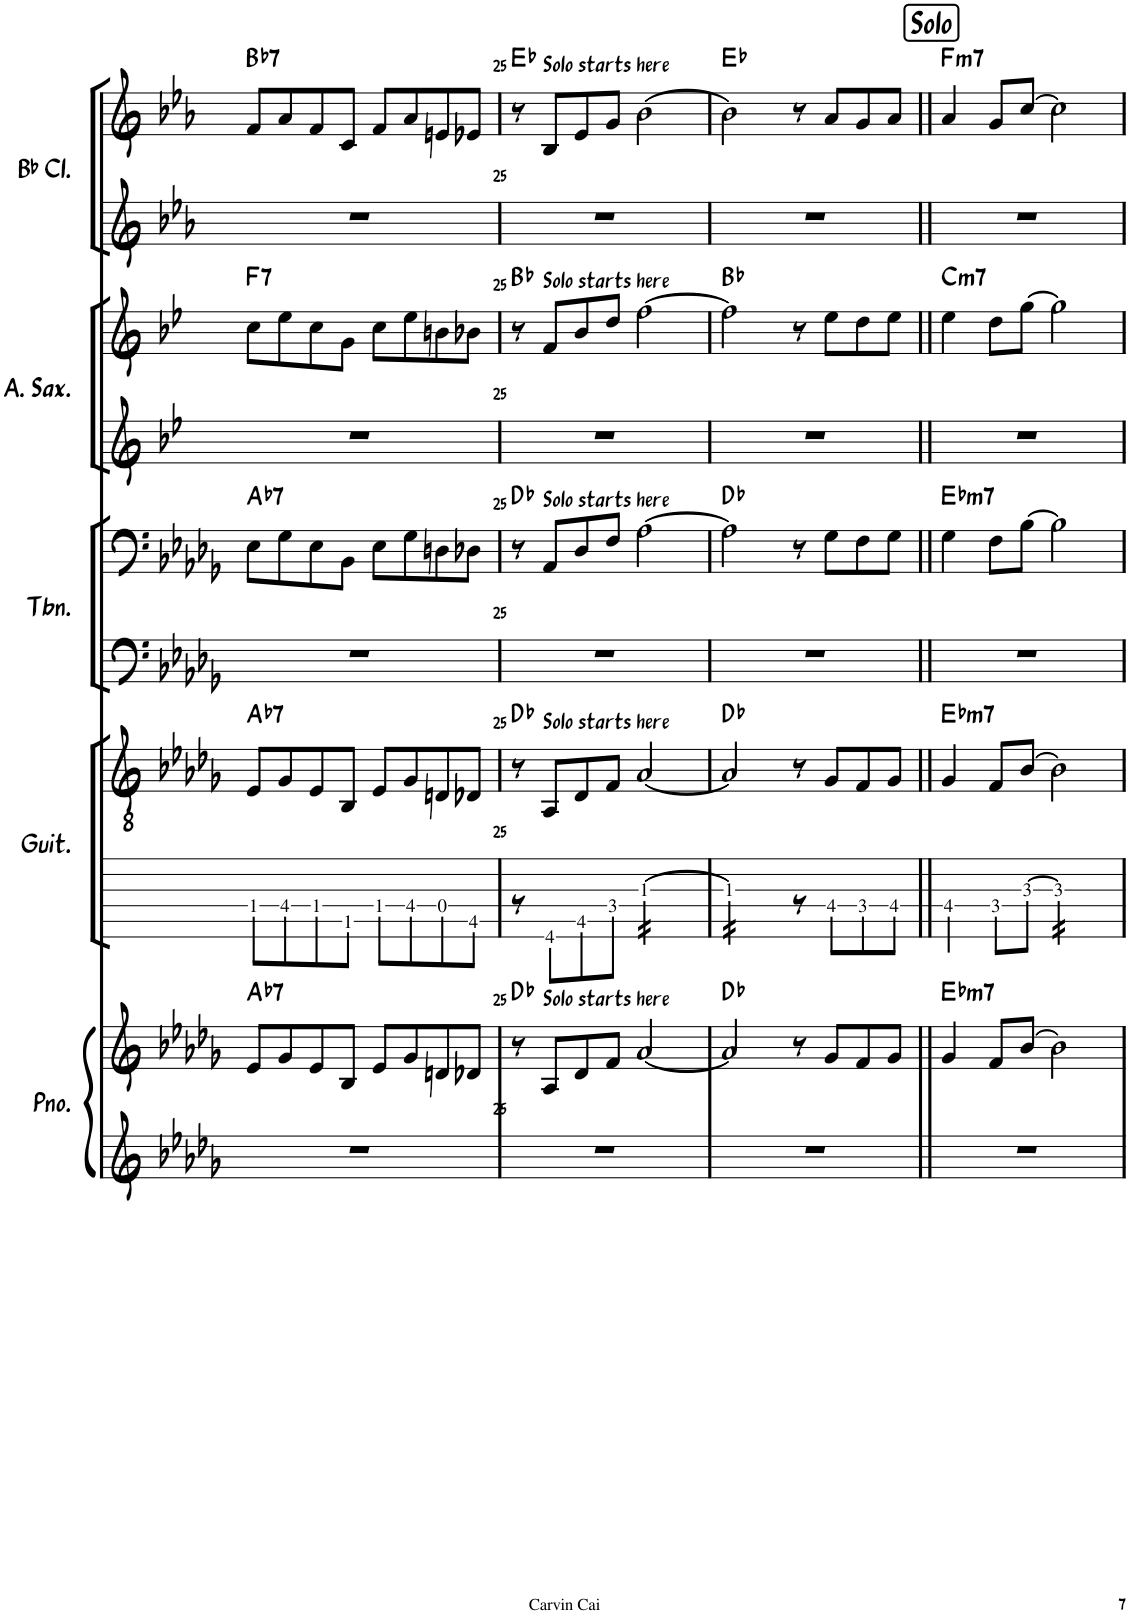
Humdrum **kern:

**kern	**kern	**harte	**kern	**kern	**harte	**kern	**kern	**harte	**kern	**kern	**harte	**kern	**kern	**harte
*part5	*part5	*part5	*part4	*part4	*part4	*part3	*part3	*part3	*part2	*part2	*part2	*part1	*part1	*part1
*staff10	*staff9	*	*staff8	*staff7	*	*staff6	*staff5	*	*staff4	*staff3	*	*staff2	*staff1	*
*I"钢琴	*	*	*I"原音吉他	*	*	*I"长号	*	*	*I"中音萨克斯	*	*	*I"降B调单簧管	*	*
!!LO:PB:g=z
*clefG2	*clefG2	*	*	*clefGv2	*	*clefF4	*clefF4	*	*clefG2	*clefG2	*	*clefG2	*clefG2	*
*	*	*	*	*	*	*	*	*	*Trd5c9	*Trd5c9	*	*Trd1c2	*Trd1c2	*
*k[b-e-a-d-g-]	*k[b-e-a-d-g-]	*	*k[b-e-a-d-g-]	*k[b-e-a-d-g-]	*	*k[b-e-a-d-g-]	*k[b-e-a-d-g-]	*	*k[b-e-]	*k[b-e-]	*	*k[b-e-a-]	*k[b-e-a-]	*
*M4/4	*M4/4	*	*M4/4	*M4/4	*	*M4/4	*M4/4	*	*M4/4	*M4/4	*	*M4/4	*M4/4	*
=24	=24	=24	=24	=24	=24	=24	=24	=24	=24	=24	=24	=24	=24	=24
!	!	!LO:H:kt=7	!	!	!LO:H:kt=7	!	!	!LO:H:kt=7	!	!	!LO:H:kt=7	!	!	!LO:H:kt=7
1r	8e-/L	Ab:7	8E-\L	8E-/L	Ab:7	1r	8E-\L	Ab:7	1r	8cc\L	F:7	1r	8f/L	Bb:7
.	8g-/	.	8G-\	8G-/	.	.	8G-\	.	.	8ee-\	.	.	8a-/	.
.	8e-/	.	8E-\	8E-/	.	.	8E-\	.	.	8cc\	.	.	8f/	.
.	8B-/J	.	8BB-\J	8BB-/J	.	.	8BB-\J	.	.	8g\J	.	.	8c/J	.
.	8e-/L	.	8E-\L	8E-/L	.	.	8E-\L	.	.	8cc\L	.	.	8f/L	.
.	8g-/	.	8G-\	8G-/	.	.	8G-\	.	.	8ee-\	.	.	8a-/	.
.	8dn/	.	8Dn\	8Dn/	.	.	8Dn\	.	.	8bn\	.	.	8en/	.
.	8d-X/J	.	8D-X\J	8D-X/J	.	.	8D-X\J	.	.	8b-X\J	.	.	8e-X/J	.
=25	=25	=25	=25	=25	=25	=25	=25	=25	=25	=25	=25	=25	=25	=25
1r	8r	Db:maj	8r	8r	Db:maj	1r	8r	Db:maj	1r	8r	Bb:maj	1r	8r	Eb:maj
!	!	!	!	!	!	!	!	!	!	!	!	!	!LO:TX:a:t=Solo starts here	!
!	!	!	!	!	!	!	!	!	!	!LO:TX:a:t=Solo starts here	!	!	!	!
!	!	!	!	!	!	!	!LO:TX:a:t=Solo starts here	!	!	!	!	!	!	!
!	!	!	!	!LO:TX:a:t=Solo starts here	!	!	!	!	!	!	!	!	!	!
!	!LO:TX:a:t=Solo starts here	!	!	!	!	!	!	!	!	!	!	!	!	!
.	8A-/L	.	8AA-\L	8AA-/L	.	.	8AA-/L	.	.	8f/L	.	.	8B-/L	.
.	8d-/	.	8D-\	8D-/	.	.	8D-/	.	.	8b-/	.	.	8e-/	.
.	8f/J	.	8F\J	8F/J	.	.	8F/J	.	.	8dd/J	.	.	8g/J	.
.	[2a-/	.	[2A-\	[2A-/	.	.	[2A-\	.	.	[2ff\	.	.	[2b-\	.
=26	=26	=26	=26	=26	=26	=26	=26	=26	=26	=26	=26	=26	=26	=26
1r	2a-/]	Db:maj	2A-\]	2A-/]	Db:maj	1r	2A-\]	Db:maj	1r	2ff\]	Bb:maj	1r	2b-\]	Eb:maj
.	8r	.	8r	8r	.	.	8r	.	.	8r	.	.	8r	.
.	8g-/L	.	8G-\L	8G-/L	.	.	8G-\L	.	.	8ee-\L	.	.	8a-/L	.
.	8f/	.	8F\	8F/	.	.	8F\	.	.	8dd\	.	.	8g/	.
.	8g-/J	.	8G-\J	8G-/J	.	.	8G-\J	.	.	8ee-\J	.	.	8a-/J	.
!!LO:REH:place=s1:a:B:cj:fs=14:t=Solo
=27||	=27||	=27||	=27||	=27||	=27||	=27||	=27||	=27||	=27||	=27||	=27||	=27||	=27||	=27||
!	!	!LO:H:kt=m7	!	!	!LO:H:kt=m7	!	!	!LO:H:kt=m7	!	!	!LO:H:kt=m7	!	!	!LO:H:kt=m7
1r	4g-/	Eb:min7	4G-\	4G-/	Eb:min7	1r	4G-\	Eb:min7	1r	4ee-\	C:min7	1r	4a-/	F:min7
.	8f/L	.	8F\L	8F/L	.	.	8F\L	.	.	8dd\L	.	.	8g/L	.
.	[8b-/J	.	[8B-\J	[8B-/J	.	.	[8B-\J	.	.	[8gg\J	.	.	[8cc/J	.
.	2b-\]	.	2B-\]	2B-\]	.	.	2B-\]	.	.	2gg\]	.	.	2cc\]	.
=	=	=	=	=	=	=	=	=	=	=	=	=	=	=
*-	*-	*-	*-	*-	*-	*-	*-	*-	*-	*-	*-	*-	*-	*-
